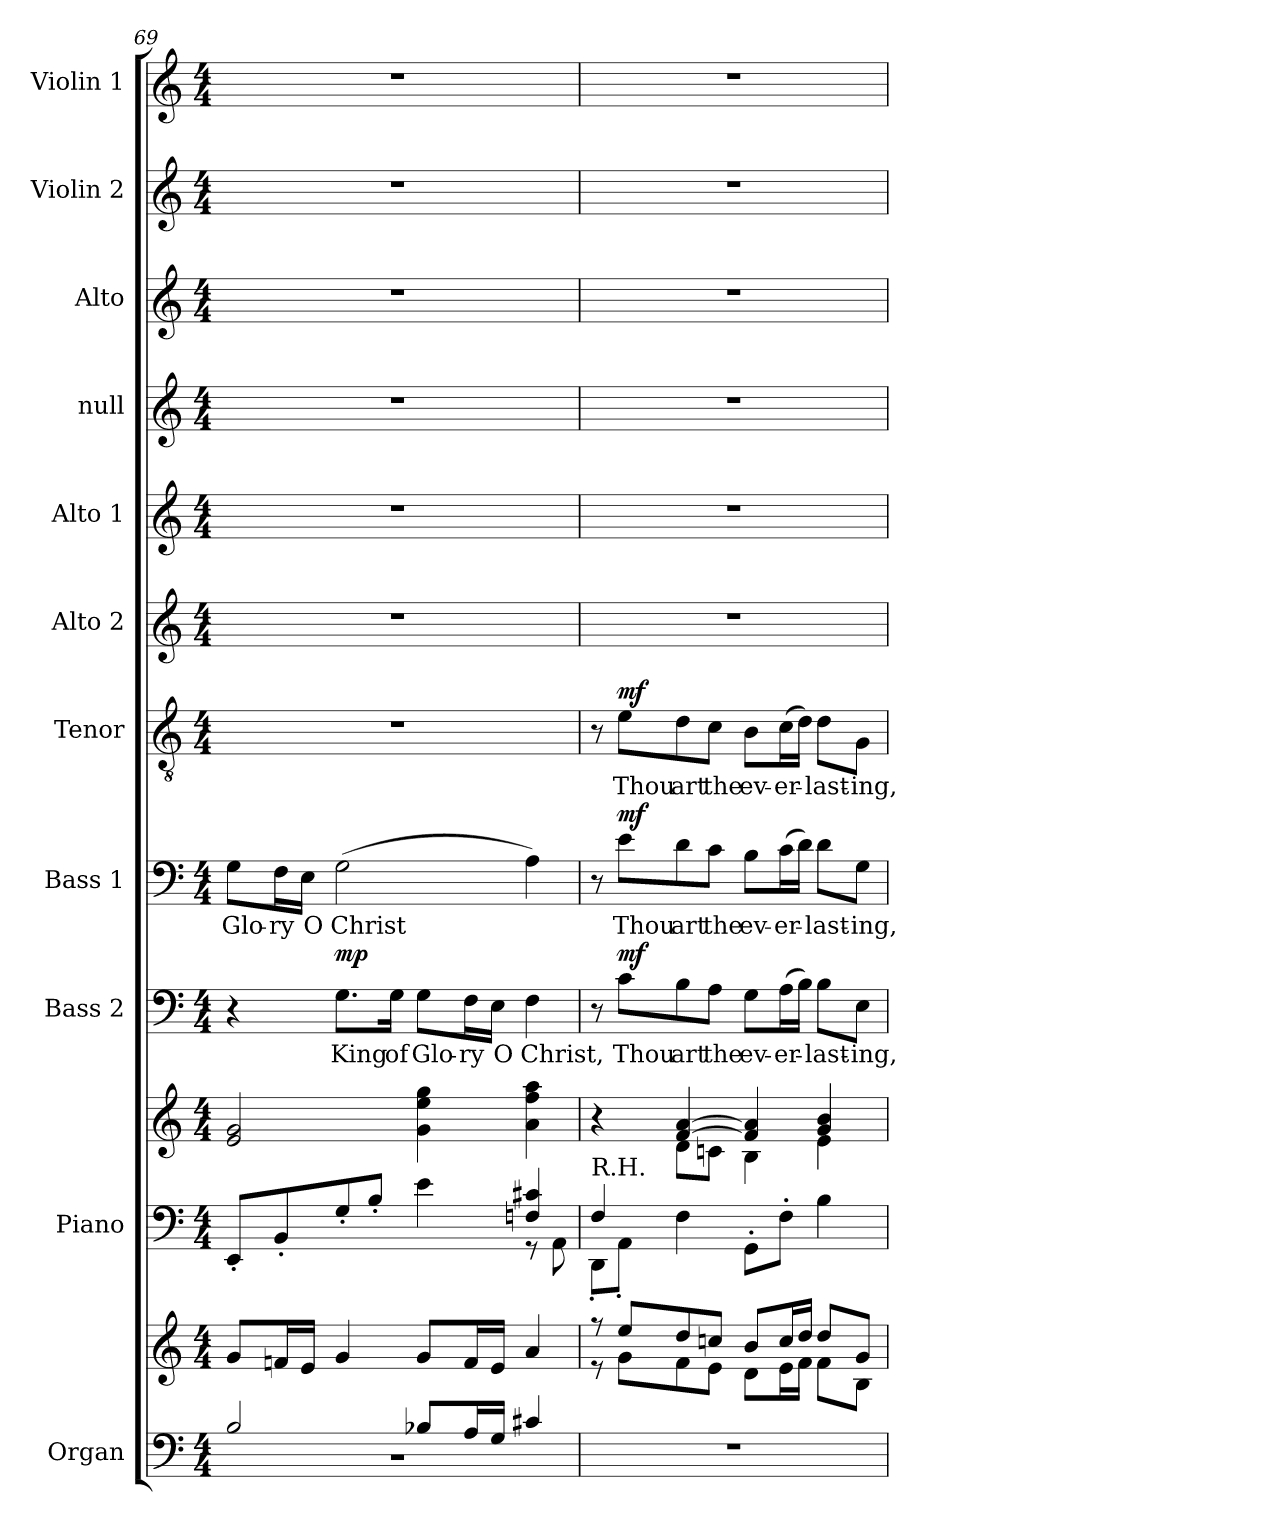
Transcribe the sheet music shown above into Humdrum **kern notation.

**kern	**kern	**kern	**kern	**kern	**text	**dynam	**kern	**text	**dynam	**kern	**text	**dynam	**kern	**kern	**kern	**kern	**kern	**kern
*part11	*part11	*part10	*part10	*part9	*part9	*part9	*part8	*part8	*part8	*part7	*part7	*part7	*part6	*part5	*part4	*part3	*part2	*part1
*staff13	*staff12	*staff11	*staff10	*staff9	*staff9	*staff9	*staff8	*staff8	*staff8	*staff7	*staff7	*staff7	*staff6	*staff5	*staff4	*staff3	*staff2	*staff1
*I"Organ	*	*I"Piano	*	*I"Bass 2	*	*	*I"Bass 1	*	*	*I"Tenor	*	*	*I"Alto 2	*I"Alto 1	*I"null	*I"Alto	*I"Violin 2	*I"Violin 1
*I'Org.	*	*	*	*I'B. 2	*	*	*I'B. 1	*	*	*I'T.	*	*	*I'A. 2	*I'A. 1	*	*	*I'Vln. 2	*I'Vln. 1
*clefF4	*clefG2	*clefF4	*clefG2	*clefF4	*	*	*clefF4	*	*	*clefGv2	*	*	*clefG2	*clefG2	*clefG2	*clefG2	*clefG2	*clefG2
*k[]	*k[]	*k[]	*k[]	*k[]	*	*	*k[]	*	*	*k[]	*	*	*k[]	*k[]	*k[]	*k[]	*k[]	*k[]
*M4/4	*M4/4	*M4/4	*M4/4	*M4/4	*	*	*M4/4	*	*	*M4/4	*	*	*M4/4	*M4/4	*M4/4	*M4/4	*M4/4	*M4/4
=69	=69	=69	=69	=69	=69	=69	=69	=69	=69	=69	=69	=69	=69	=69	=69	=69	=69	=69
*^	*	*^	*	*	*	*	*	*	*	*	*	*	*	*	*	*	*	*
!	!	!	!	!	!	!	!	!	!	!LO:LY:b	!	!	!	!	!	!	!	!	!	!
2B/	1r	8g/L	8EE'/L	2.ryy	2e/ 2g/	4r	.	.	8G\L	Glo-	.	1r	.	.	1r	1r	1r	1r	1r	1r
!	!	!	!	!	!	!	!	!	!	!LO:LY:b	!	!	!	!	!	!	!	!	!	!
.	.	16fn/L	8BB'/	.	.	.	.	.	16F\L	-ry	.	.	.	.	.	.	.	.	.	.
!	!	!	!	!	!	!	!	!	!	!LO:LY:b	!	!	!	!	!	!	!	!	!	!
.	.	16e/JJ	.	.	.	.	.	.	16E\JJ	O	.	.	.	.	.	.	.	.	.	.
!	!	!	!	!	!	!	!LO:LY:b	!LO:DY:b	!	!LO:LY:b	!	!	!	!	!	!	!	!	!	!
.	.	4g/	8G'/	.	.	8.G\L	King	mp	(>2G\	Christ	.	.	.	.	.	.	.	.	.	.
.	.	.	8B'/J	.	.	.	.	.	.	.	.	.	.	.	.	.	.	.	.	.
!	!	!	!	!	!	!	!LO:LY:b	!	!	!	!	!	!	!	!	!	!	!	!	!
.	.	.	.	.	.	16G\Jk	of	.	.	.	.	.	.	.	.	.	.	.	.	.
!	!	!	!	!	!	!	!LO:LY:b	!	!	!	!	!	!	!	!	!	!	!	!	!
8B-X/L	.	8g/L	4e\	.	4g\ 4ee\ 4gg\	8G\L	Glo-	.	.	.	.	.	.	.	.	.	.	.	.	.
!	!	!	!	!	!	!	!LO:LY:b	!	!	!	!	!	!	!	!	!	!	!	!	!
16A/L	.	16f/L	.	.	.	16F\L	-ry	.	.	.	.	.	.	.	.	.	.	.	.	.
!	!	!	!	!	!	!	!LO:LY:b	!	!	!	!	!	!	!	!	!	!	!	!	!
16G/JJ	.	16e/JJ	.	.	.	16E\JJ	O	.	.	.	.	.	.	.	.	.	.	.	.	.
!	!	!	!	!	!	!	!LO:LY:b	!	!	!	!	!	!	!	!	!	!	!	!	!
4c#X/	.	4a/	4Fn/ 4c#X/	8r	4a\ 4ff\ 4aa\	4F\	Christ,	.	4A\)	.	.	.	.	.	.	.	.	.	.	.
.	.	.	.	8AA\	.	.	.	.	.	.	.	.	.	.	.	.	.	.	.	.
*v	*v	*	*	*	*	*	*	*	*	*	*	*	*	*	*	*	*	*	*	*
=70	=70	=70	=70	=70	=70	=70	=70	=70	=70	=70	=70	=70	=70	=70	=70	=70	=70	=70	=70
*	*^	*	*	*^	*	*	*	*	*	*	*	*	*	*	*	*	*	*	*
!	!	!	!LO:TX:a:t=R.H.	!	!	!	!	!	!	!	!	!	!	!	!	!	!	!	!	!	!
1r	8r	8r	4F/	8DD'\L	4r	4ryy	8r	.	.	8r	.	.	8r	.	.	1r	1r	1r	1r	1r	1r
!	!	!	!	!	!	!	!	!LO:LY:b	!LO:DY:a	!	!LO:LY:b	!LO:DY:a	!	!LO:LY:b	!LO:DY:a	!	!	!	!	!	!
.	8ee/L	8g\L	.	8AA'\J	.	.	8c\L	Thou	mf	8e\L	Thou	mf	8e\L	Thou	mf	.	.	.	.	.	.
!	!	!	!	!	!	!	!	!LO:LY:b	!	!	!LO:LY:b	!	!	!LO:LY:b	!	!	!	!	!	!	!
.	8dd/	8f\	4F\	2.ryy	[4f/ [4a/	8d\L	8B\	art	.	8d\	art	.	8d\	art	.	.	.	.	.	.	.
!	!	!	!	!	!	!	!	!LO:LY:b	!	!	!LO:LY:b	!	!	!LO:LY:b	!	!	!	!	!	!	!
.	8ccn/J	8e\J	.	.	.	8cn\J	8A\J	the	.	8c\J	the	.	8c\J	the	.	.	.	.	.	.	.
!	!	!	!	!	!	!	!	!LO:LY:b	!	!	!LO:LY:b	!	!	!LO:LY:b	!	!	!	!	!	!	!
.	8b/L	8d\L	8GG'\L	.	4f/] 4a/]	4B\	8G\L	ev-	.	8B\L	ev-	.	8B\L	ev-	.	.	.	.	.	.	.
!	!	!	!	!	!	!	!	!LO:LY:b	!	!	!LO:LY:b	!	!	!LO:LY:b	!	!	!	!	!	!	!
.	16cc/L	16e\L	8F'\J	.	.	.	(>16A\L	-er-	.	(>16c\L	-er-	.	(>16c\L	-er-	.	.	.	.	.	.	.
.	16dd/JJ	16f\JJ	.	.	.	.	16B\JJ)	.	.	16d\JJ)	.	.	16d\JJ)	.	.	.	.	.	.	.	.
!	!	!	!	!	!	!	!	!LO:LY:b	!	!	!LO:LY:b	!	!	!LO:LY:b	!	!	!	!	!	!	!
.	8dd/L	8f\L	4B\	.	4g/ 4b/	4e\	8B\L	-last-	.	8d\L	-last-	.	8d\L	-last-	.	.	.	.	.	.	.
!	!	!	!	!	!	!	!	!LO:LY:b	!	!	!LO:LY:b	!	!	!LO:LY:b	!	!	!	!	!	!	!
.	8g/J	8B\J	.	.	.	.	8E\J	-ing,	.	8G\J	-ing,	.	8G\J	-ing,	.	.	.	.	.	.	.
*	*v	*v	*	*	*	*	*	*	*	*	*	*	*	*	*	*	*	*	*	*	*
*	*	*v	*v	*	*	*	*	*	*	*	*	*	*	*	*	*	*	*	*	*
*	*	*	*v	*v	*	*	*	*	*	*	*	*	*	*	*	*	*	*	*
=	=	=	=	=	=	=	=	=	=	=	=	=	=	=	=	=	=	=
*-	*-	*-	*-	*-	*-	*-	*-	*-	*-	*-	*-	*-	*-	*-	*-	*-	*-	*-
